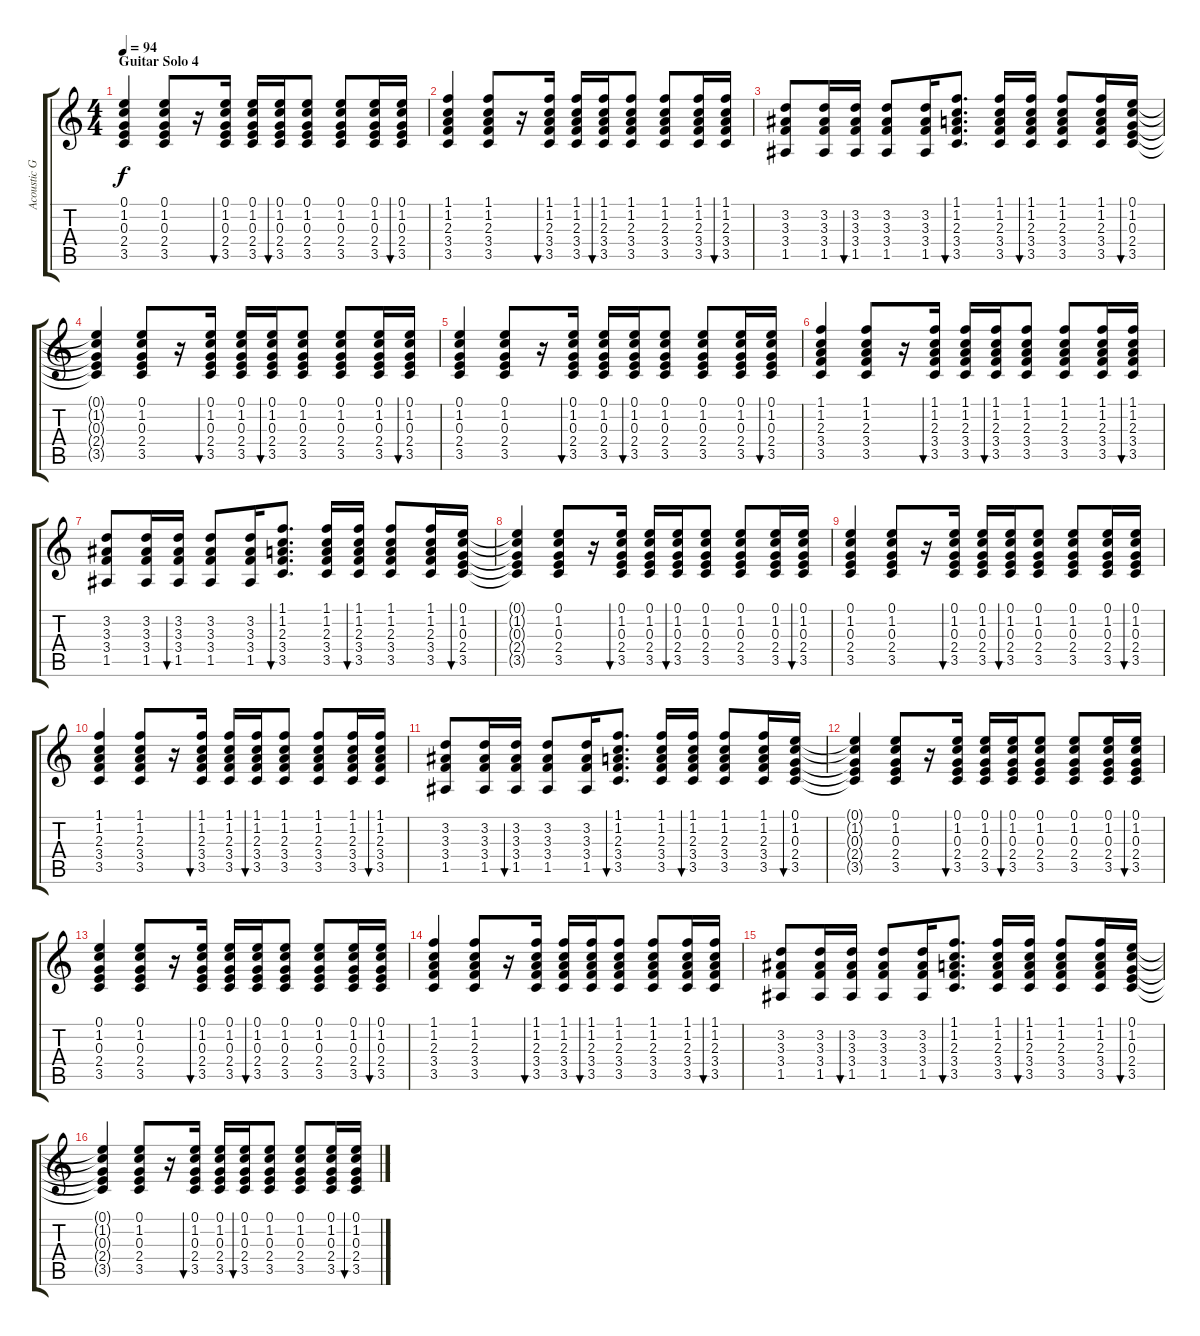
\track ("Acoustic Guitar" "Acoustic G") {instrument acousticguitarsteel}
\staff {score tabs}
\tuning (E4 B3 G3 D3 A2 E2) {hide}
\ts (4 4)
\section ("" "Guitar Solo 4")
\tempo 94
\clef g2
\ks c
(0.1 1.2 0.3 2.4 3.5).4{dy f} (0.1 1.2 0.3 2.4 3.5).8 r.16 (0.1 1.2 0.3 2.4 3.5).16{bu 120} (0.1 1.2 0.3 2.4 3.5).16 (0.1 1.2 0.3 2.4 3.5).16{bu 120} (0.1 1.2 0.3 2.4 3.5).8 (0.1 1.2 0.3 2.4 3.5).8 (0.1 1.2 0.3 2.4 3.5).16 (0.1 1.2 0.3 2.4 3.5).16{bu 120} |
(1.1 1.2 2.3 3.4 3.5).4 (1.1 1.2 2.3 3.4 3.5).8 r.16 (1.1 1.2 2.3 3.4 3.5).16{bu 120} (1.1 1.2 2.3 3.4 3.5).16 (1.1 1.2 2.3 3.4 3.5).16{bu 120} (1.1 1.2 2.3 3.4 3.5).8 (1.1 1.2 2.3 3.4 3.5).8 (1.1 1.2 2.3 3.4 3.5).16 (1.1 1.2 2.3 3.4 3.5).16{bu 120} |
(3.2 3.3 3.4 1.5).8 (3.2 3.3 3.4 1.5).16 (3.2 3.3 3.4 1.5).16{bu 120} (3.2 3.3 3.4 1.5).8 (3.2 3.3 3.4 1.5).16 (1.1 1.2 2.3 3.4 3.5).8{d bu 120} (1.1 1.2 2.3 3.4 3.5).16 (1.1 1.2 2.3 3.4 3.5).16{bu 120} (1.1 1.2 2.3 3.4 3.5).8 (1.1 1.2 2.3 3.4 3.5).16 (0.1 1.2 0.3 2.4 3.5).16{bu 120} |
(0.1{t} 1.2{t} 0.3{t} 2.4{t} 3.5{t}).4 (0.1 1.2 0.3 2.4 3.5).8 r.16 (0.1 1.2 0.3 2.4 3.5).16{bu 120} (0.1 1.2 0.3 2.4 3.5).16 (0.1 1.2 0.3 2.4 3.5).16{bu 120} (0.1 1.2 0.3 2.4 3.5).8 (0.1 1.2 0.3 2.4 3.5).8 (0.1 1.2 0.3 2.4 3.5).16 (0.1 1.2 0.3 2.4 3.5).16{bu 120} |
(0.1 1.2 0.3 2.4 3.5).4 (0.1 1.2 0.3 2.4 3.5).8 r.16 (0.1 1.2 0.3 2.4 3.5).16{bu 120} (0.1 1.2 0.3 2.4 3.5).16 (0.1 1.2 0.3 2.4 3.5).16{bu 120} (0.1 1.2 0.3 2.4 3.5).8 (0.1 1.2 0.3 2.4 3.5).8 (0.1 1.2 0.3 2.4 3.5).16 (0.1 1.2 0.3 2.4 3.5).16{bu 120} |
(1.1 1.2 2.3 3.4 3.5).4 (1.1 1.2 2.3 3.4 3.5).8 r.16 (1.1 1.2 2.3 3.4 3.5).16{bu 120} (1.1 1.2 2.3 3.4 3.5).16 (1.1 1.2 2.3 3.4 3.5).16{bu 120} (1.1 1.2 2.3 3.4 3.5).8 (1.1 1.2 2.3 3.4 3.5).8 (1.1 1.2 2.3 3.4 3.5).16 (1.1 1.2 2.3 3.4 3.5).16{bu 120} |
(3.2 3.3 3.4 1.5).8 (3.2 3.3 3.4 1.5).16 (3.2 3.3 3.4 1.5).16{bu 120} (3.2 3.3 3.4 1.5).8 (3.2 3.3 3.4 1.5).16 (1.1 1.2 2.3 3.4 3.5).8{d bu 120} (1.1 1.2 2.3 3.4 3.5).16 (1.1 1.2 2.3 3.4 3.5).16{bu 120} (1.1 1.2 2.3 3.4 3.5).8 (1.1 1.2 2.3 3.4 3.5).16 (0.1 1.2 0.3 2.4 3.5).16{bu 120} |
(0.1{t} 1.2{t} 0.3{t} 2.4{t} 3.5{t}).4 (0.1 1.2 0.3 2.4 3.5).8 r.16 (0.1 1.2 0.3 2.4 3.5).16{bu 120} (0.1 1.2 0.3 2.4 3.5).16 (0.1 1.2 0.3 2.4 3.5).16{bu 120} (0.1 1.2 0.3 2.4 3.5).8 (0.1 1.2 0.3 2.4 3.5).8 (0.1 1.2 0.3 2.4 3.5).16 (0.1 1.2 0.3 2.4 3.5).16{bu 120} |
(0.1 1.2 0.3 2.4 3.5).4 (0.1 1.2 0.3 2.4 3.5).8 r.16 (0.1 1.2 0.3 2.4 3.5).16{bu 120} (0.1 1.2 0.3 2.4 3.5).16 (0.1 1.2 0.3 2.4 3.5).16{bu 120} (0.1 1.2 0.3 2.4 3.5).8 (0.1 1.2 0.3 2.4 3.5).8 (0.1 1.2 0.3 2.4 3.5).16 (0.1 1.2 0.3 2.4 3.5).16{bu 120} |
(1.1 1.2 2.3 3.4 3.5).4 (1.1 1.2 2.3 3.4 3.5).8 r.16 (1.1 1.2 2.3 3.4 3.5).16{bu 120} (1.1 1.2 2.3 3.4 3.5).16 (1.1 1.2 2.3 3.4 3.5).16{bu 120} (1.1 1.2 2.3 3.4 3.5).8 (1.1 1.2 2.3 3.4 3.5).8 (1.1 1.2 2.3 3.4 3.5).16 (1.1 1.2 2.3 3.4 3.5).16{bu 120} |
(3.2 3.3 3.4 1.5).8 (3.2 3.3 3.4 1.5).16 (3.2 3.3 3.4 1.5).16{bu 120} (3.2 3.3 3.4 1.5).8 (3.2 3.3 3.4 1.5).16 (1.1 1.2 2.3 3.4 3.5).8{d bu 120} (1.1 1.2 2.3 3.4 3.5).16 (1.1 1.2 2.3 3.4 3.5).16{bu 120} (1.1 1.2 2.3 3.4 3.5).8 (1.1 1.2 2.3 3.4 3.5).16 (0.1 1.2 0.3 2.4 3.5).16{bu 120} |
(0.1{t} 1.2{t} 0.3{t} 2.4{t} 3.5{t}).4 (0.1 1.2 0.3 2.4 3.5).8 r.16 (0.1 1.2 0.3 2.4 3.5).16{bu 120} (0.1 1.2 0.3 2.4 3.5).16 (0.1 1.2 0.3 2.4 3.5).16{bu 120} (0.1 1.2 0.3 2.4 3.5).8 (0.1 1.2 0.3 2.4 3.5).8 (0.1 1.2 0.3 2.4 3.5).16 (0.1 1.2 0.3 2.4 3.5).16{bu 120} |
(0.1 1.2 0.3 2.4 3.5).4 (0.1 1.2 0.3 2.4 3.5).8 r.16 (0.1 1.2 0.3 2.4 3.5).16{bu 120} (0.1 1.2 0.3 2.4 3.5).16 (0.1 1.2 0.3 2.4 3.5).16{bu 120} (0.1 1.2 0.3 2.4 3.5).8 (0.1 1.2 0.3 2.4 3.5).8 (0.1 1.2 0.3 2.4 3.5).16 (0.1 1.2 0.3 2.4 3.5).16{bu 120} |
(1.1 1.2 2.3 3.4 3.5).4 (1.1 1.2 2.3 3.4 3.5).8 r.16 (1.1 1.2 2.3 3.4 3.5).16{bu 120} (1.1 1.2 2.3 3.4 3.5).16 (1.1 1.2 2.3 3.4 3.5).16{bu 120} (1.1 1.2 2.3 3.4 3.5).8 (1.1 1.2 2.3 3.4 3.5).8 (1.1 1.2 2.3 3.4 3.5).16 (1.1 1.2 2.3 3.4 3.5).16{bu 120} |
(3.2 3.3 3.4 1.5).8 (3.2 3.3 3.4 1.5).16 (3.2 3.3 3.4 1.5).16{bu 120} (3.2 3.3 3.4 1.5).8 (3.2 3.3 3.4 1.5).16 (1.1 1.2 2.3 3.4 3.5).8{d bu 120} (1.1 1.2 2.3 3.4 3.5).16 (1.1 1.2 2.3 3.4 3.5).16{bu 120} (1.1 1.2 2.3 3.4 3.5).8 (1.1 1.2 2.3 3.4 3.5).16 (0.1 1.2 0.3 2.4 3.5).16{bu 120} |
(0.1{t} 1.2{t} 0.3{t} 2.4{t} 3.5{t}).4 (0.1 1.2 0.3 2.4 3.5).8 r.16 (0.1 1.2 0.3 2.4 3.5).16{bu 120} (0.1 1.2 0.3 2.4 3.5).16 (0.1 1.2 0.3 2.4 3.5).16{bu 120} (0.1 1.2 0.3 2.4 3.5).8 (0.1 1.2 0.3 2.4 3.5).8 (0.1 1.2 0.3 2.4 3.5).16 (0.1 1.2 0.3 2.4 3.5).16{bu 120}
